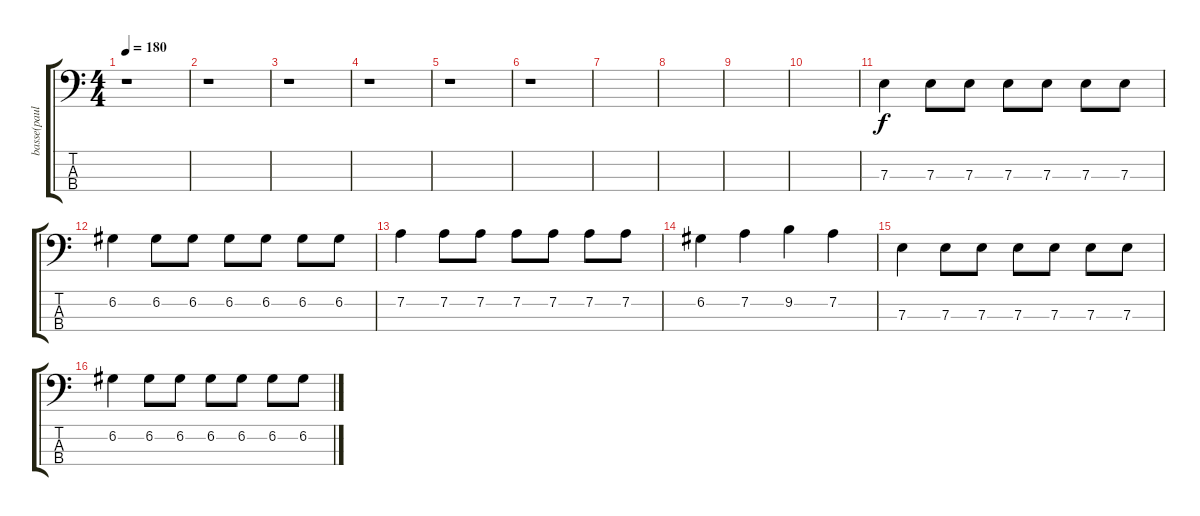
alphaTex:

\track ("basse(paul)" "basse(paul") {instrument electricbasspick}
\staff {score tabs}
\tuning (G2 D2 A1 E1) {hide}
\ts (4 4)
\tempo 180
\clef f4
\ks c
r.1{dy f} |
r.1 |
r.1 |
r.1 |
r.1 |
r.1 |
|
|
|
|
7.3.4 7.3.8 7.3.8 7.3.8 7.3.8 7.3.8 7.3.8 |
6.2.4 6.2.8 6.2.8 6.2.8 6.2.8 6.2.8 6.2.8 |
7.2.4 7.2.8 7.2.8 7.2.8 7.2.8 7.2.8 7.2.8 |
6.2.4 7.2.4 9.2.4 7.2.4 |
7.3.4 7.3.8 7.3.8 7.3.8 7.3.8 7.3.8 7.3.8 |
6.2.4 6.2.8 6.2.8 6.2.8 6.2.8 6.2.8 6.2.8
